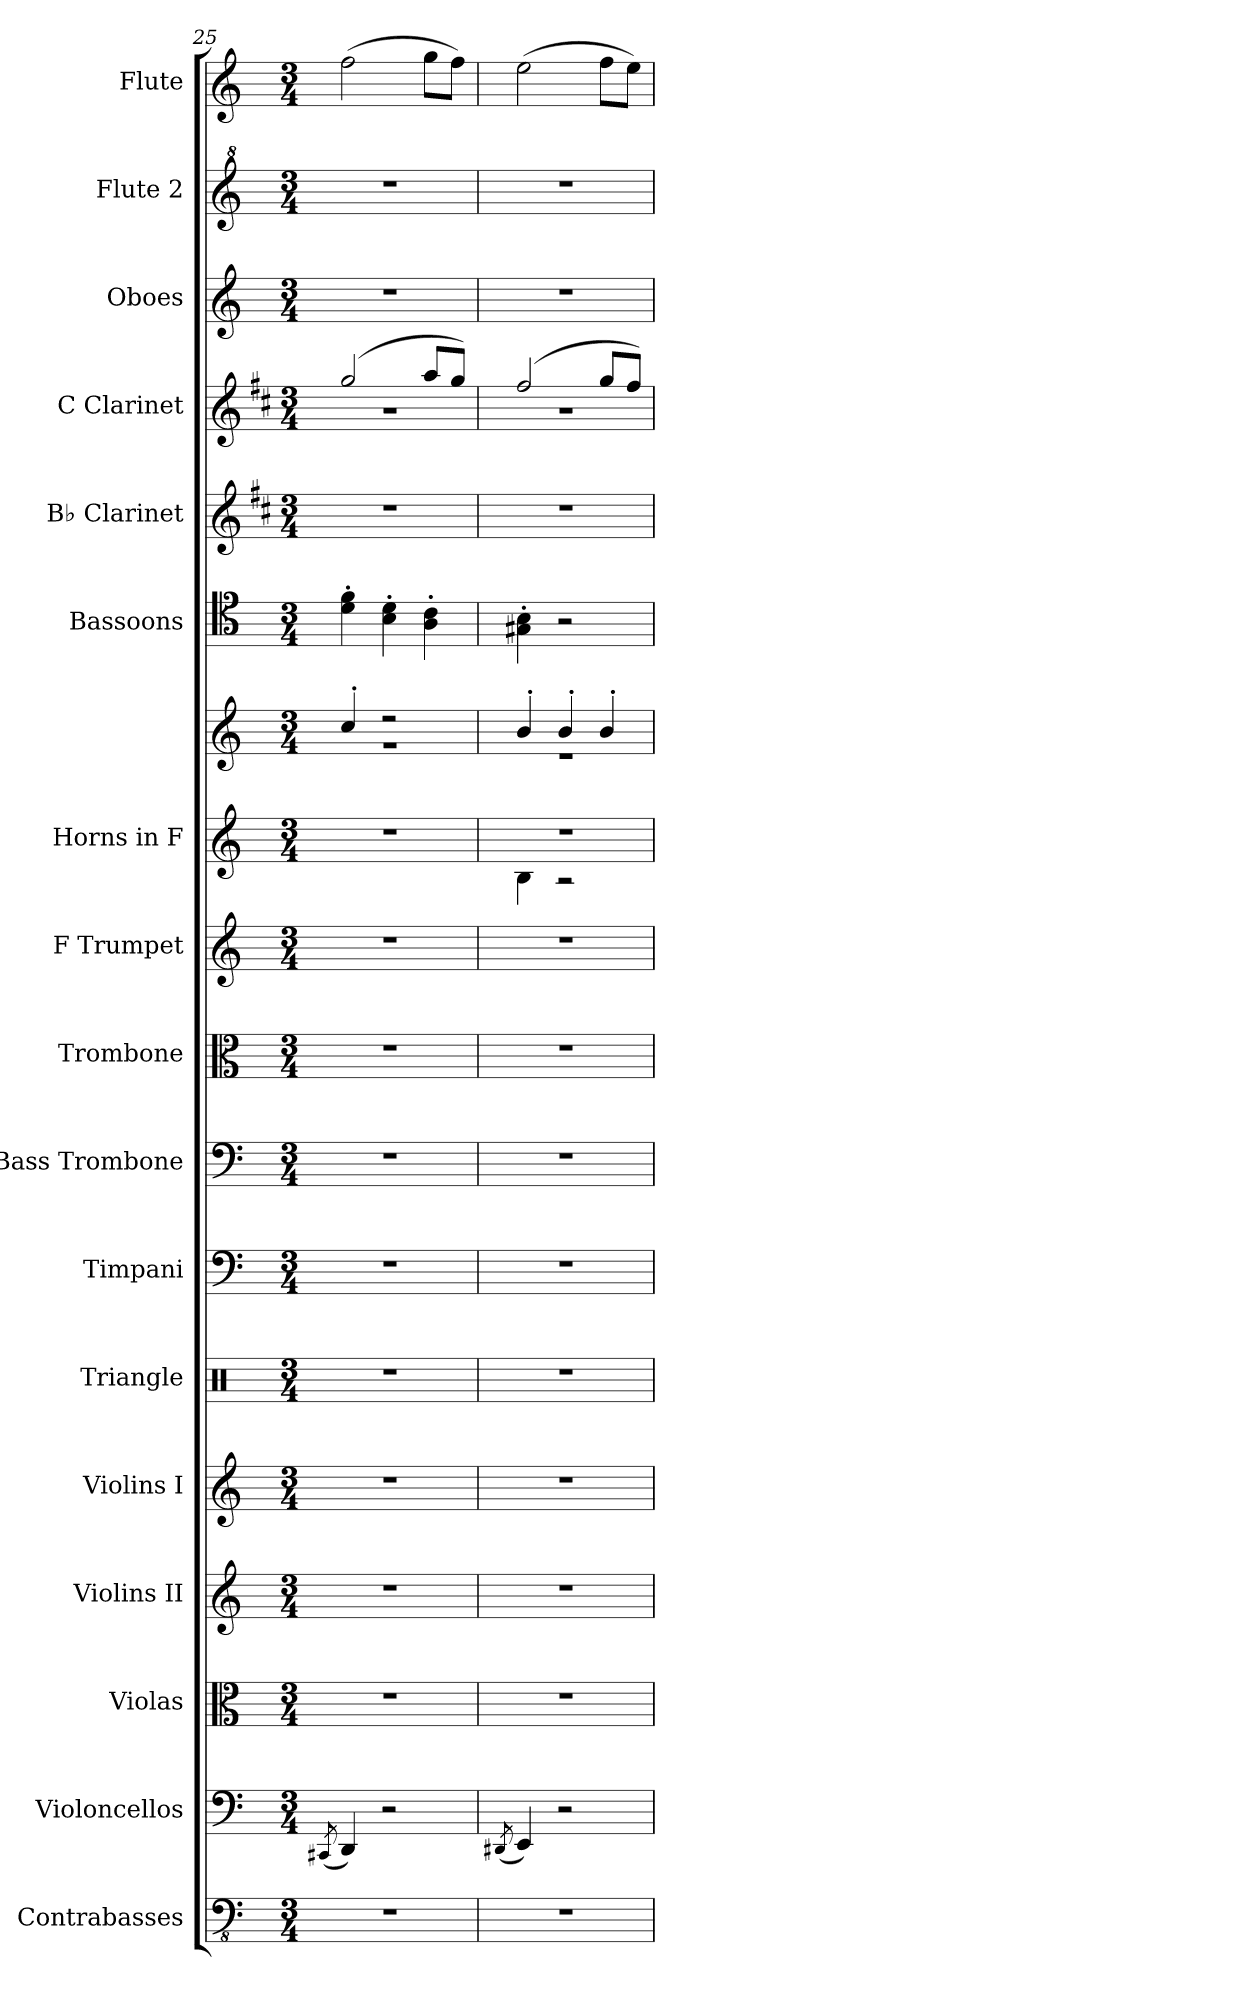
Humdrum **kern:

**kern	**kern	**kern	**kern	**kern	**kern	**kern	**kern	**kern	**kern	**kern	**kern	**kern	**kern	**kern	**kern	**kern	**kern
*part17	*part16	*part15	*part14	*part13	*part12	*part11	*part10	*part9	*part8	*part7	*part7	*part6	*part5	*part4	*part3	*part2	*part1
*staff18	*staff17	*staff16	*staff15	*staff14	*staff13	*staff12	*staff11	*staff10	*staff9	*staff8	*staff7	*staff6	*staff5	*staff4	*staff3	*staff2	*staff1
*I"Contrabasses	*I"Violoncellos	*I"Violas	*I"Violins II	*I"Violins I	*I"Triangle	*I"Timpani	*I"Bass Trombone	*I"Trombone	*I"F Trumpet	*I"Horns in F	*	*I"Bassoons	*I"B♭ Clarinet	*I"C Clarinet	*I"Oboes	*I"Flute 2	*I"Flute
*I'Cb.	*I'Vc.	*I'Vla.	*I'Vln. II	*I'Vln. I	*I'Trgl.	*I'Timp.	*I'B. Tbn.	*I'Tbn.	*I'F Tpt.	*	*	*I'Bsn.	*I'B♭ Cl.	*I'C Cl.	*I'Ob.	*I'Fl. 2	*I'Fl. 2
*clefFv4	*clefF4	*clefC3	*clefG2	*clefG2	*clefX	*clefF4	*clefF4	*clefC3	*clefG2	*clefG2	*clefG2	*clefC4	*clefG2	*clefG2	*clefG2	*clefG^2	*clefG2
*ITrd7c12	*	*	*	*	*	*	*	*	*ITrd-3c-5	*ITrd4c7	*ITrd4c7	*	*ITrd1c2	*ITrd1c2	*	*	*
*k[]	*k[]	*k[]	*k[]	*k[]	*k[]	*k[]	*k[]	*k[]	*k[b-]	*k[b-]	*k[b-]	*k[]	*k[]	*k[]	*k[]	*k[]	*k[]
*M3/4	*M3/4	*M3/4	*M3/4	*M3/4	*M3/4	*M3/4	*M3/4	*M3/4	*M3/4	*M3/4	*M3/4	*M3/4	*M3/4	*M3/4	*M3/4	*M3/4	*M3/4
=25	=25	=25	=25	=25	=25	=25	=25	=25	=25	=25	=25	=25	=25	=25	=25	=25	=25
.	(<8qCC#X/	.	.	.	.	.	.	.	.	.	.	.	.	.	.	.	.
*	*	*	*	*	*	*	*	*	*	*	*^	*	*	*^	*	*	*
2.r	4DD/)	2.r	2.r	2.r	2.r	2.r	2.r	2.r	2.r	2.r	4f'/	2.r	4d\' 4f\'	2.r	(>2ff/	2.r	2.r	2.r	(>2ff\
.	2r	.	.	.	.	.	.	.	.	.	2r	.	4B\' 4d\'	.	.	.	.	.	.
.	.	.	.	.	.	.	.	.	.	.	.	.	4A\' 4c\'	.	8gg/L	.	.	.	8gg\L
.	.	.	.	.	.	.	.	.	.	.	.	.	.	.	8ff/J)	.	.	.	8ff\J)
=26	=26	=26	=26	=26	=26	=26	=26	=26	=26	=26	=26	=26	=26	=26	=26	=26	=26	=26	=26
.	(<8qDD#X/	.	.	.	.	.	.	.	.	.	.	.	.	.	.	.	.	.	.
*	*	*	*	*	*	*	*	*	*	*^	*	*	*	*	*	*	*	*	*
2.r	4EE/)	2.r	2.r	2.r	2.r	2.r	2.r	2.r	2.r	2.r	4E\	4e'/	2.r	4G#X\' 4B\'	2.r	(>2ee/	2.r	2.r	2.r	(>2ee\
.	2r	.	.	.	.	.	.	.	.	.	2r	4e'/	.	2r	.	.	.	.	.	.
.	.	.	.	.	.	.	.	.	.	.	.	4e'/	.	.	.	8ff/L	.	.	.	8ff\L
.	.	.	.	.	.	.	.	.	.	.	.	.	.	.	.	8ee/J)	.	.	.	8ee\J)
*	*	*	*	*	*	*	*	*	*	*v	*v	*	*	*	*	*v	*v	*	*	*
*	*	*	*	*	*	*	*	*	*	*	*v	*v	*	*	*	*	*	*
=	=	=	=	=	=	=	=	=	=	=	=	=	=	=	=	=	=
*-	*-	*-	*-	*-	*-	*-	*-	*-	*-	*-	*-	*-	*-	*-	*-	*-	*-
